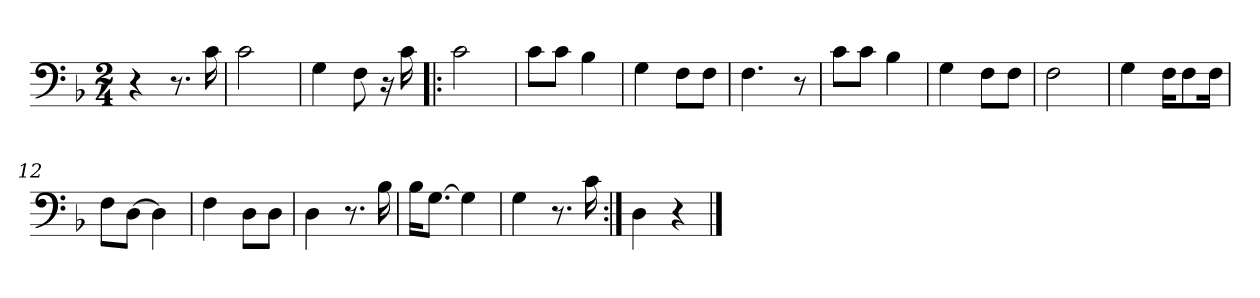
**kern
*part1
*staff1
*clefF4
*k[b-]
*M2/4
=1
4r
8.r
16c\
=2
2c\
=3
4G\
8F\
16r
16c\
=4!|:
2c\
=5
8c\L
8c\J
4B-\
=6
4G\
8F\L
8F\J
=7
4.F\
8r
=8
8c\L
8c\J
4B-\
=9
4G\
8F\L
8F\J
=10
2F\
=11
4G\
16F\KL
8F\
16F\Jk
=12
8F\L
[8D\J
4D\]
=13
4F\
8D\L
8D\J
=14
4D\
8.r
16B-\
=15
16B-\KL
[8.G\J
4G\]
=16
4G\
8.r
16c\
=17:|!
4D\
4r
==
*-
